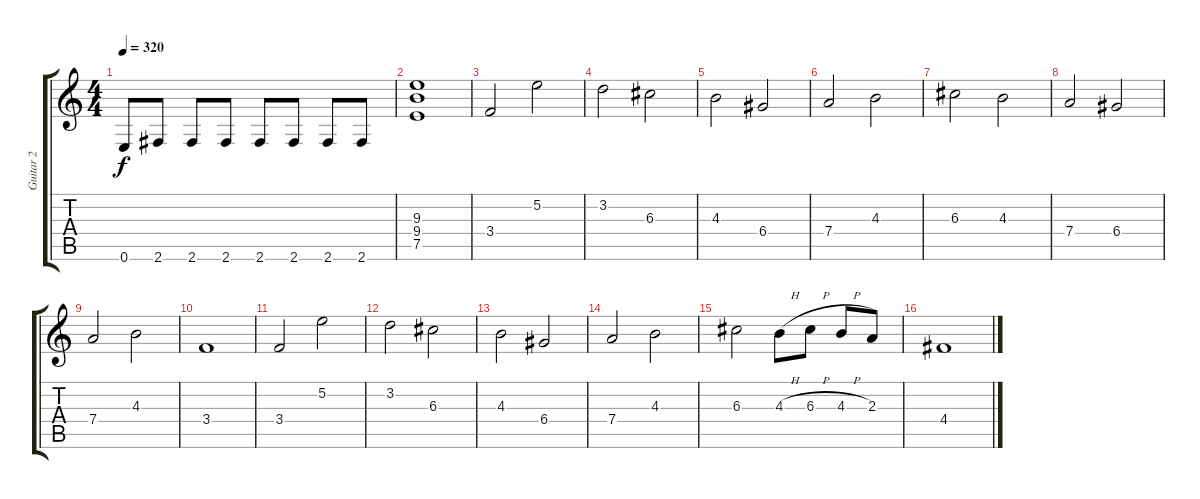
\track ("Guitar 2" "Guitar 2") {instrument distortionguitar}
\staff {score tabs}
\tuning (E4 B3 G3 D3 A2 E2) {hide}
\ts (4 4)
\tempo 320
\clef g2
\ks c
0.6.8{dy f} 2.6.8 2.6.8 2.6.8 2.6.8 2.6.8 2.6.8 2.6.8 |
(9.3 9.4 7.5).1 |
3.4.2 5.2.2 |
3.2.2 6.3.2 |
4.3.2 6.4.2 |
7.4.2 4.3.2 |
6.3.2 4.3.2 |
7.4.2 6.4.2 |
7.4.2 4.3.2 |
3.4.1 |
3.4.2 5.2.2 |
3.2.2 6.3.2 |
4.3.2 6.4.2 |
7.4.2 4.3.2 |
6.3.2 4.3{h}.8 6.3{h}.8 4.3{h}.8 2.3.8 |
4.4.1
